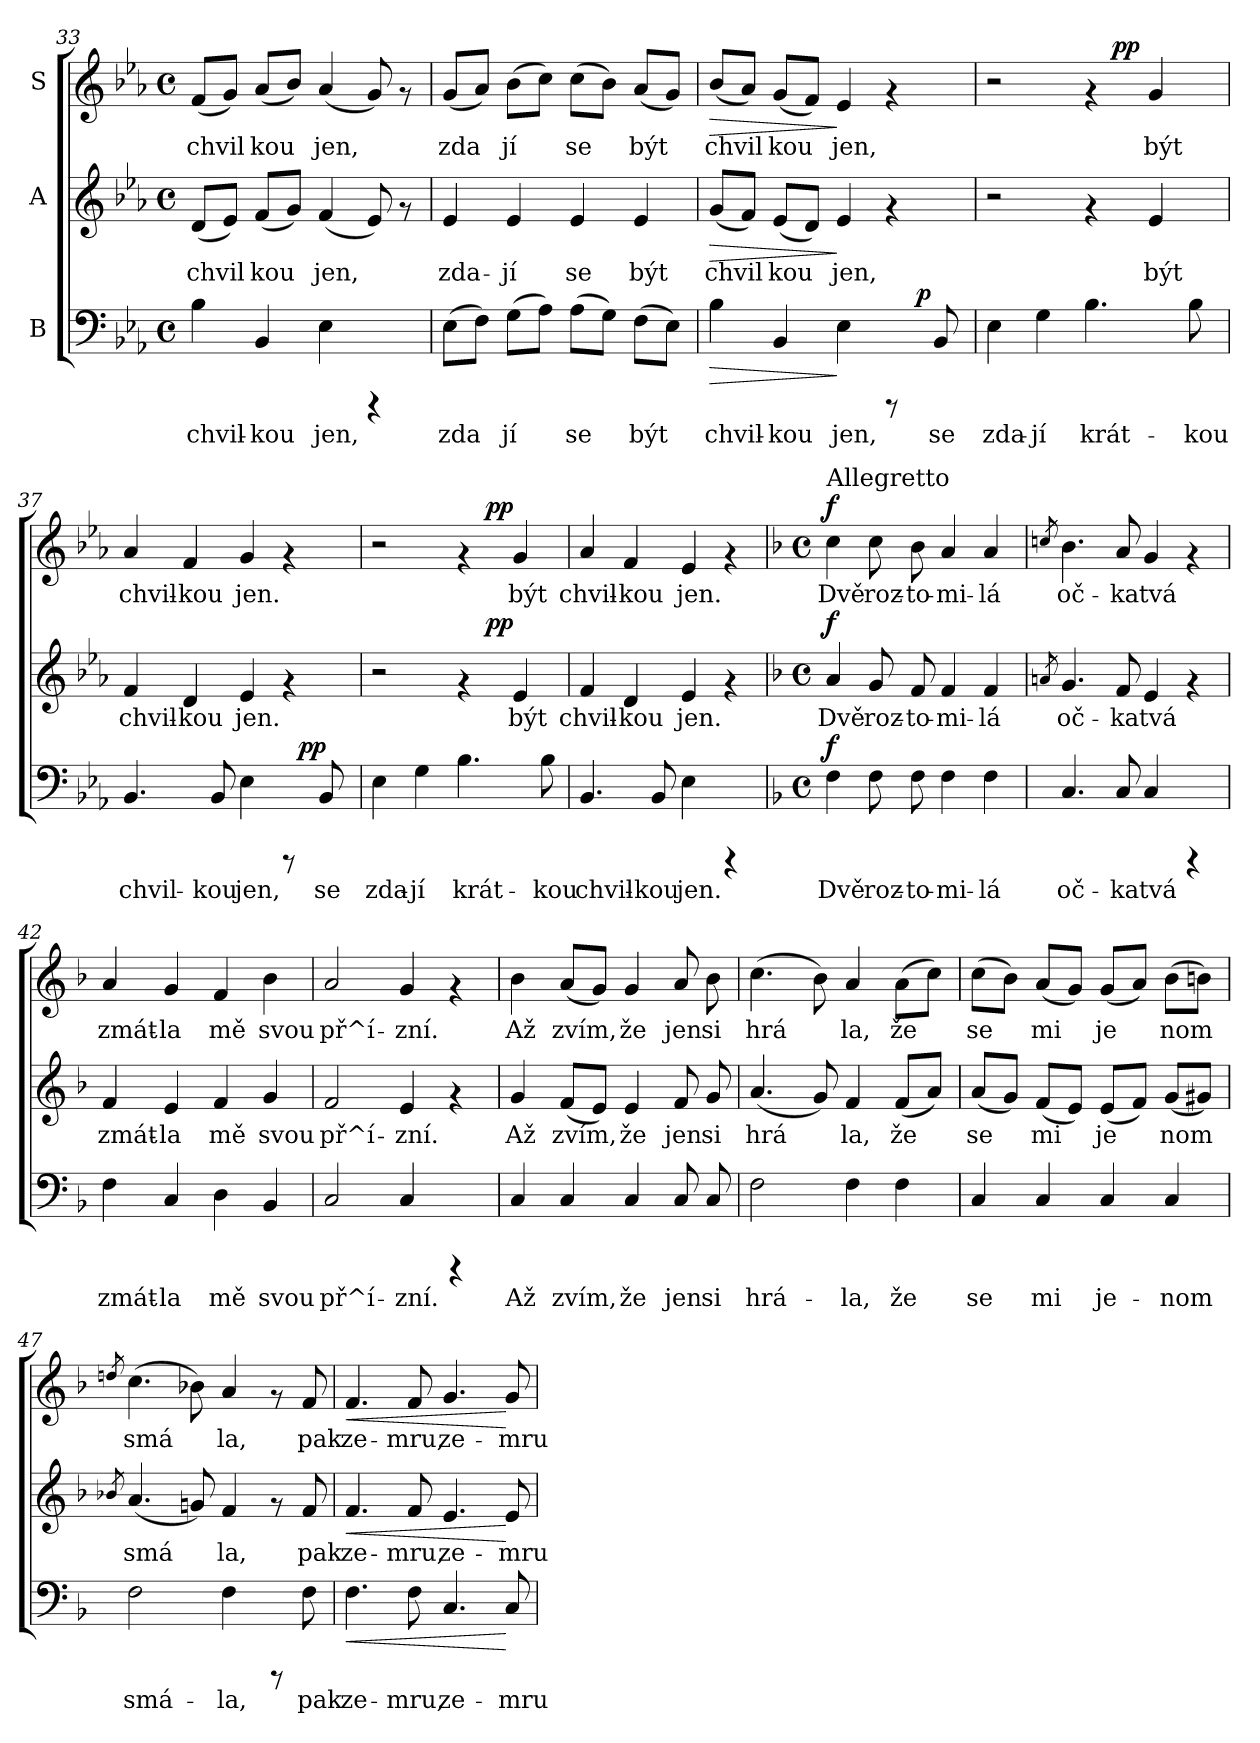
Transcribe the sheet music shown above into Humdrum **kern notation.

**kern	**text	**dynam	**kern	**text	**dynam	**kern	**text	**dynam
*part3	*part3	*part3	*part2	*part2	*part2	*part1	*part1	*part1
*staff3	*staff3	*staff3	*staff2	*staff2	*staff2	*staff1	*staff1	*staff1
*I"B	*	*	*I"A	*	*	*I"S	*	*
*clefF4	*	*	*clefG2	*	*	*clefG2	*	*
*k[b-e-a-]	*	*	*k[b-e-a-]	*	*	*k[b-e-a-]	*	*
*E-:	*	*	*E-:	*	*	*E-:	*	*
*M4/4	*	*	*M4/4	*	*	*M4/4	*	*
*met(c)	*	*	*met(c)	*	*	*met(c)	*	*
=33	=33	=33	=33	=33	=33	=33	=33	=33
!	!LO:LY:b:cj	!	!	!LO:LY:b:cj	!	!	!LO:LY:b:cj	!
4B-\	chvil-	.	(>8d/L	chvil-	.	(<8f/L	chvil-	.
!	!	!	!	!LO:LY:b:cj	!	!	!LO:LY:b:cj	!
.	.	.	8e-/J)	--	.	8g/J)	--	.
!	!LO:LY:b:cj	!	!	!LO:LY:b:cj	!	!	!LO:LY:b:cj	!
4BB-/	-kou	.	(<8f/L	-kou	.	(<8a-/L	-kou	.
!	!	!	!	!LO:LY:b:cj	!	!	!LO:LY:b:cj	!
.	.	.	8g/J)	.	.	8b-/J)	.	.
!	!LO:LY:b:cj	!	!	!LO:LY:b:cj	!	!	!LO:LY:b:cj	!
4E-\	jen,	.	(<4f/	jen,	.	(<4a-/	jen,	.
!	!	!	!	!LO:LY:b:cj	!	!	!LO:LY:b:cj	!
4rCCC	.	.	8e-/)	.	.	8g/)	.	.
.	.	.	8rf	.	.	8rf	.	.
=34	=34	=34	=34	=34	=34	=34	=34	=34
!	!LO:LY:b:cj	!	!	!LO:LY:b:cj	!	!	!LO:LY:b:cj	!
(>8E-\L	zda-	.	4e-/	zda-	.	(<8g/L	zda-	.
!	!LO:LY:b:cj	!	!	!	!	!	!LO:LY:b:cj	!
8F\J)	--	.	.	.	.	8a-/J)	--	.
!	!LO:LY:b:cj	!	!	!LO:LY:b:cj	!	!	!LO:LY:b:cj	!
(>8G\L	-jí	.	4e-/	-jí	.	(>8b-\L	-jí	.
!	!LO:LY:b:cj	!	!	!	!	!	!LO:LY:b:cj	!
8A-\J)	.	.	.	.	.	8cc\J)	.	.
!	!LO:LY:b:cj	!	!	!LO:LY:b:cj	!	!	!LO:LY:b:cj	!
(>8A-\L	se	.	4e-/	se	.	(>8cc\L	se	.
!	!LO:LY:b:cj	!	!	!	!	!	!LO:LY:b:cj	!
8G\J)	.	.	.	.	.	8b-\J)	.	.
!	!LO:LY:b:cj	!	!	!LO:LY:b:cj	!	!	!LO:LY:b:cj	!
(>8F\L	být	.	4e-/	být	.	(<8a-/L	být	.
!	!LO:LY:b:cj	!	!	!	!	!	!LO:LY:b:cj	!
8E-\J)	.	.	.	.	.	8g/J)	.	.
=35	=35	=35	=35	=35	=35	=35	=35	=35
!	!LO:LY:b:cj	!LO:HP:b	!	!LO:LY:b:cj	!LO:HP:b	!	!LO:LY:b:cj	!LO:HP:b
*^	*	*	*	*	*	*	*	*
4B-\	2ryy	chvil-	>	(<8g/L	chvil-	>	(<8b-/L	chvil-	>
!	!	!	!	!	!LO:LY:b:cj	!	!	!LO:LY:b:cj	!
.	.	.	.	8f/J)	--	.	8a-/J)	--	.
!	!	!LO:LY:b:cj	!	!	!LO:LY:b:cj	!	!	!LO:LY:b:cj	!
4BB-/	.	-kou	.	(<8e-/L	-kou	.	(<8g/L	-kou	.
!	!	!	!	!	!LO:LY:b:cj	!	!	!LO:LY:b:cj	!
.	.	.	.	8d/J)	.	.	8f/J)	.	.
!	!	!LO:LY:b:cj	!	!	!LO:LY:b:cj	!	!	!LO:LY:b:cj	!
4E-\	4ryy	jen,	]	4e-/	jen,	]	4e-/	jen,	]
8rCCC	16ryy	.	.	4rf	.	.	4rf	.	.
.	64ryy	.	.	.	.	.	.	.	.
!	!	!	!LO:DY:a	!	!	!	!	!	!
.	8ryy	.	p	.	.	.	.	.	.
!	!	!LO:LY:b:cj	!	!	!	!	!	!	!
8BB-/	.	se	.	.	.	.	.	.	.
.	32.ryy	.	.	.	.	.	.	.	.
!!LO:PB:g=z
=36	=36	=36	=36	=36	=36	=36	=36	=36	=36
!	!	!LO:LY:b:cj	!	!	!	!	!	!	!
*v	*v	*	*	*	*	*	*^	*	*
4E-\	zda-	.	2r	.	.	2r	2ryy	.	.
!	!LO:LY:b:cj	!	!	!	!	!	!	!	!
4G\	-jí	.	.	.	.	.	.	.	.
!	!LO:LY:b:cj	!	!	!	!	!	!	!	!
4.B-\	krát-	.	4rf	.	.	4rf	16.ryy	.	.
!	!	!	!	!	!	!	!	!	!LO:DY:a
!	!	!	!	!	!	!	!	!	!LO:DY:n=1:b
.	.	.	.	.	.	.	4ryy	.	p p
!	!	!	!	!LO:LY:b:cj	!	!	!	!LO:LY:b:cj	!
.	.	.	4e-/	být	.	4g/	.	být	.
.	.	.	.	.	.	.	8ryy	.	.
!	!LO:LY:b:cj	!	!	!	!	!	!	!	!
8B-\	-kou	.	.	.	.	.	.	.	.
.	.	.	.	.	.	.	32ryy	.	.
=37	=37	=37	=37	=37	=37	=37	=37	=37	=37
!	!LO:LY:b:cj	!	!	!LO:LY:b:cj	!	!	!	!LO:LY:b:cj	!
*^	*	*	*	*	*	*v	*v	*	*
4.BB-/	2ryy	chvil-	.	4f/	chvil-	.	4a-/	chvil-	.
!	!	!	!	!	!LO:LY:b:cj	!	!	!LO:LY:b:cj	!
.	.	.	.	4d/	-kou	.	4f/	-kou	.
!	!	!LO:LY:b:cj	!	!	!	!	!	!	!
8BB-/	.	-kou	.	.	.	.	.	.	.
!	!	!LO:LY:b:cj	!	!	!LO:LY:b:cj	!	!	!LO:LY:b:cj	!
4E-\	4ryy	jen,	.	4e-/	jen.	.	4g/	jen.	.
8rCCC	32.ryy	.	.	4rf	.	.	4rf	.	.
!	!	!	!LO:DY:a	!	!	!	!	!	!
.	8ryy	.	pp	.	.	.	.	.	.
!	!	!LO:LY:b:cj	!	!	!	!	!	!	!
8BB-/	.	se	.	.	.	.	.	.	.
.	16ryy	.	.	.	.	.	.	.	.
.	64ryy	.	.	.	.	.	.	.	.
=38	=38	=38	=38	=38	=38	=38	=38	=38	=38
!	!	!LO:LY:b:cj	!	!	!	!	!	!	!
*v	*v	*	*	*^	*	*	*^	*	*
4E-\	zda-	.	2r	2ryy	.	.	2r	2ryy	.	.
!	!LO:LY:b:cj	!	!	!	!	!	!	!	!	!
4G\	-jí	.	.	.	.	.	.	.	.	.
!	!LO:LY:b:cj	!	!	!	!	!	!	!	!	!
4.B-\	krát-	.	4rf	8ryy	.	.	4rf	8ryy	.	.
!	!	!	!	!	!	!LO:DY:a	!	!	!	!LO:DY:a
.	.	.	.	4.ryy	.	pp	.	4.ryy	.	pp
!	!	!	!	!	!LO:LY:b:cj	!	!	!	!LO:LY:b:cj	!
.	.	.	4e-/	.	být	.	4g/	.	být	.
!	!LO:LY:b:cj	!	!	!	!	!	!	!	!	!
8B-\	-kou	.	.	.	.	.	.	.	.	.
=39	=39	=39	=39	=39	=39	=39	=39	=39	=39	=39
!	!LO:LY:b:cj	!	!	!	!LO:LY:b:cj	!	!	!	!LO:LY:b:cj	!
*	*	*	*v	*v	*	*	*	*	*	*
*	*	*	*	*	*	*v	*v	*	*
4.BB-/	chvil-	.	4f/	chvil-	.	4a-/	chvil-	.
!	!	!	!	!LO:LY:b:cj	!	!	!LO:LY:b:cj	!
.	.	.	4d/	-kou	.	4f/	-kou	.
!	!LO:LY:b:cj	!	!	!	!	!	!	!
8BB-/	-kou	.	.	.	.	.	.	.
!	!LO:LY:b:cj	!	!	!LO:LY:b:cj	!	!	!LO:LY:b:cj	!
4E-\	jen.	.	4e-/	jen.	.	4e-/	jen.	.
4rCCC	.	.	4rf	.	.	4rf	.	.
!!LO:PB:g=z
=40!	=40!	=40!	=40!	=40!	=40!	=40!	=40!	=40!
*k[b-]	*	*	*k[b-]	*	*	*k[b-]	*	*
*F:	*	*	*F:	*	*	*F:	*	*
*M4/4	*	*	*M4/4	*	*	*M4/4	*	*
*met(c)	*	*	*met(c)	*	*	*met(c)	*	*
!	!	!	!	!	!	!LO:TX:a:t=Allegretto	!	!
!	!LO:LY:b:cj	!LO:DY:a	!	!LO:LY:b:cj	!LO:DY:a	!	!LO:LY:b:cj	!LO:DY:a
4F\	Dvě	f	4a/	Dvě	f	4cc\	Dvě	f
!	!LO:LY:b:cj	!	!	!LO:LY:b:cj	!	!	!LO:LY:b:cj	!
8F\	roz-	.	8g/	roz-	.	8cc\	roz-	.
!	!LO:LY:b:cj	!	!	!LO:LY:b:cj	!	!	!LO:LY:b:cj	!
8F\	-to-	.	8f/	-to-	.	8b-\	-to-	.
!	!LO:LY:b:cj	!	!	!LO:LY:b:cj	!	!	!LO:LY:b:cj	!
4F\	-mi-	.	4f/	-mi-	.	4a/	-mi-	.
!	!LO:LY:b:cj	!	!	!LO:LY:b:cj	!	!	!LO:LY:b:cj	!
4F\	-lá	.	4f/	-lá	.	4a/	-lá	.
=41	=41	=41	=41	=41	=41	=41	=41	=41
.	.	.	8qan/	.	.	8qccn/	.	.
!	!LO:LY:b:cj	!	!	!LO:LY:b:cj	!	!	!LO:LY:b:cj	!
4.C/	oč-	.	4.g/	oč-	.	4.b-\	oč-	.
!	!LO:LY:b:cj	!	!	!LO:LY:b:cj	!	!	!LO:LY:b:cj	!
8C/	-ka	.	8f/	-ka	.	8a/	-ka	.
!	!LO:LY:b:cj	!	!	!LO:LY:b:cj	!	!	!LO:LY:b:cj	!
4C/	tvá	.	4e/	tvá	.	4g/	tvá	.
4rCCC	.	.	4rf	.	.	4rf	.	.
=42	=42	=42	=42	=42	=42	=42	=42	=42
!	!LO:LY:b:cj	!	!	!LO:LY:b:cj	!	!	!LO:LY:b:cj	!
4F\	zmát-	.	4f/	zmát-	.	4a/	zmát-	.
!	!LO:LY:b:cj	!	!	!LO:LY:b:cj	!	!	!LO:LY:b:cj	!
4C/	-la	.	4e/	-la	.	4g/	-la	.
!	!LO:LY:b:cj	!	!	!LO:LY:b:cj	!	!	!LO:LY:b:cj	!
4D\	mě	.	4f/	mě	.	4f/	mě	.
!	!LO:LY:b:cj	!	!	!LO:LY:b:cj	!	!	!LO:LY:b:cj	!
4BB-/	svou	.	4g/	svou	.	4b-\	svou	.
=43	=43	=43	=43	=43	=43	=43	=43	=43
!	!LO:LY:b:cj	!	!	!LO:LY:b:cj	!	!	!LO:LY:b:cj	!
2C/	př^í-	.	2f/	př^í-	.	2a/	př^í-	.
!	!LO:LY:b:cj	!	!	!LO:LY:b:cj	!	!	!LO:LY:b:cj	!
4C/	-zní.	.	4e/	-zní.	.	4g/	-zní.	.
4rCCC	.	.	4rf	.	.	4rf	.	.
=44	=44	=44	=44	=44	=44	=44	=44	=44
!	!LO:LY:b:cj	!	!	!LO:LY:b:cj	!	!	!LO:LY:b:cj	!
4C/	Až	.	4g/	Až	.	4b-\	Až	.
!	!LO:LY:b:cj	!	!	!LO:LY:b:cj	!	!	!LO:LY:b:cj	!
4C/	zvím,	.	(<8f/L	zvím,	.	(<8a/L	zvím,	.
!	!	!	!	!LO:LY:b:cj	!	!	!LO:LY:b:cj	!
.	.	.	8e/J)	.	.	8g/J)	.	.
!	!LO:LY:b:cj	!	!	!LO:LY:b:cj	!	!	!LO:LY:b:cj	!
4C/	že	.	4e/	že	.	4g/	že	.
!	!LO:LY:b:cj	!	!	!LO:LY:b:cj	!	!	!LO:LY:b:cj	!
8C/	jen	.	8f/	jen	.	8a/	jen	.
!	!LO:LY:b:cj	!	!	!LO:LY:b:cj	!	!	!LO:LY:b:cj	!
8C/	si	.	8g/	si	.	8b-\	si	.
!!LO:LB:g=z
=45	=45	=45	=45	=45	=45	=45	=45	=45
!	!LO:LY:b:cj	!	!	!LO:LY:b:cj	!	!	!LO:LY:b:cj	!
2F\	hrá-	.	(<4.a/	hrá-	.	(>4.cc\	hrá-	.
!	!	!	!	!LO:LY:b:cj	!	!	!LO:LY:b:cj	!
.	.	.	8g/)	--	.	8b-\)	--	.
!	!LO:LY:b:cj	!	!	!LO:LY:b:cj	!	!	!LO:LY:b:cj	!
4F\	-la,	.	4f/	-la,	.	4a/	-la,	.
!	!LO:LY:b:cj	!	!	!LO:LY:b:cj	!	!	!LO:LY:b:cj	!
4F\	že	.	(<8f/L	že	.	(>8a\L	že	.
!	!	!	!	!LO:LY:b:cj	!	!	!LO:LY:b:cj	!
.	.	.	8a/J)	.	.	8cc\J)	.	.
=46	=46	=46	=46	=46	=46	=46	=46	=46
!	!LO:LY:b:cj	!	!	!LO:LY:b:cj	!	!	!LO:LY:b:cj	!
4C/	se	.	(<8a/L	se	.	(>8cc\L	se	.
!	!	!	!	!LO:LY:b:cj	!	!	!LO:LY:b:cj	!
.	.	.	8g/J)	.	.	8b-\J)	.	.
!	!LO:LY:b:cj	!	!	!LO:LY:b:cj	!	!	!LO:LY:b:cj	!
4C/	mi	.	(<8f/L	mi	.	(<8a/L	mi	.
!	!	!	!	!LO:LY:b:cj	!	!	!LO:LY:b:cj	!
.	.	.	8e/J)	.	.	8g/J)	.	.
!	!LO:LY:b:cj	!	!	!LO:LY:b:cj	!	!	!LO:LY:b:cj	!
4C/	je-	.	(<8e/L	je-	.	(<8g/L	je-	.
!	!	!	!	!LO:LY:b:cj	!	!	!LO:LY:b:cj	!
.	.	.	8f/J)	--	.	8a/J)	--	.
!	!LO:LY:b:cj	!	!	!LO:LY:b:cj	!	!	!LO:LY:b:cj	!
4C/	-nom	.	(<8g/L	-nom	.	(>8b-\L	-nom	.
!	!	!	!	!LO:LY:b:cj	!	!	!LO:LY:b:cj	!
.	.	.	8g#X/J)	.	.	8bn\J)	.	.
=47	=47	=47	=47	=47	=47	=47	=47	=47
.	.	.	8qb-X/	.	.	8qddn/	.	.
!	!LO:LY:b:cj	!	!	!LO:LY:b:cj	!	!	!LO:LY:b:cj	!
2F\	smá-	.	(<4.a/	smá-	.	(>4.cc\	smá-	.
!	!	!	!	!LO:LY:b:cj	!	!	!LO:LY:b:cj	!
.	.	.	8gn/)	--	.	8b-X\)	--	.
!	!LO:LY:b:cj	!	!	!LO:LY:b:cj	!	!	!LO:LY:b:cj	!
4F\	-la,	.	4f/	-la,	.	4a/	-la,	.
8rCCC	.	.	8rf	.	.	8rf	.	.
!	!LO:LY:b:cj	!	!	!LO:LY:b:cj	!	!	!LO:LY:b:cj	!
8F\	pak	.	8f/	pak	.	8f/	pak	.
=48	=48	=48	=48	=48	=48	=48	=48	=48
!	!LO:LY:b:cj	!LO:HP:b	!	!LO:LY:b:cj	!LO:HP:b	!	!LO:LY:b:cj	!LO:HP:b
4.F\	ze-	<	4.f/	ze-	<	4.f/	ze-	<
!	!LO:LY:b:cj	!	!	!LO:LY:b:cj	!	!	!LO:LY:b:cj	!
8F\	-mru,	.	8f/	-mru,	.	8f/	-mru,	.
!	!LO:LY:b:cj	!	!	!LO:LY:b:cj	!	!	!LO:LY:b:cj	!
4.C/	ze-	.	4.e/	ze-	.	4.g/	ze-	.
!	!LO:LY:b:cj	!	!	!LO:LY:b:cj	!	!	!LO:LY:b:cj	!
8C/	-mru	[	8e/	-mru	[	8g/	-mru	[
=	=	=	=	=	=	=	=	=
*-	*-	*-	*-	*-	*-	*-	*-	*-
